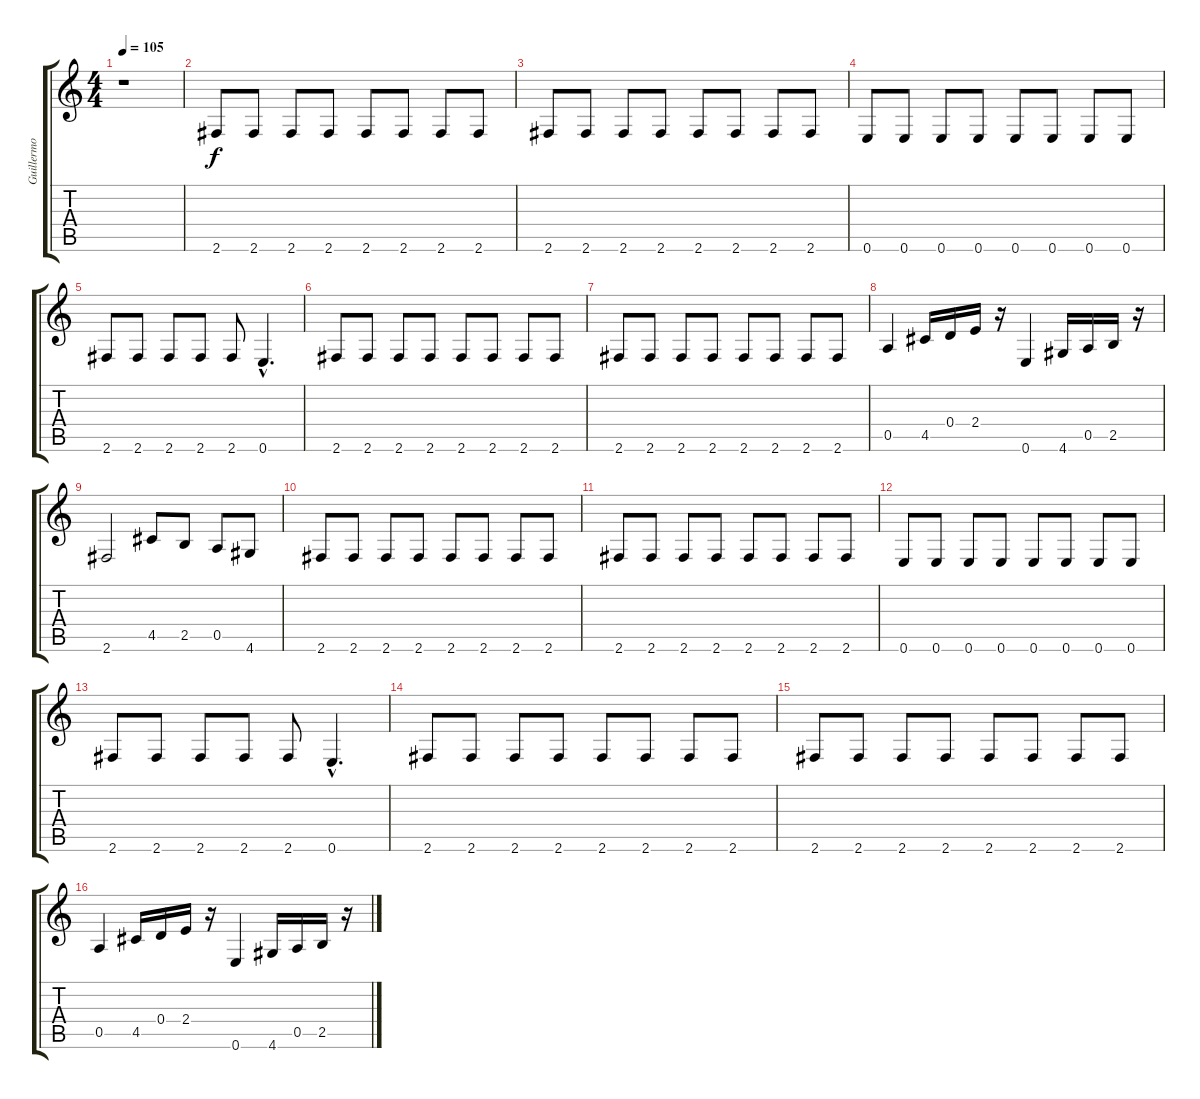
\track ("Guillermo Sanchez" "Guillermo ") {instrument electricbassfinger}
\staff {score tabs}
\tuning (E4 B3 G3 D3 A2 E2) {hide}
\ts (4 4)
\tempo 105
\clef g2
\ks c
r.1{dy f instrument electricbassfinger} |
2.6.8 2.6.8 2.6.8 2.6.8 2.6.8 2.6.8 2.6.8 2.6.8 |
2.6.8 2.6.8 2.6.8 2.6.8 2.6.8 2.6.8 2.6.8 2.6.8 |
0.6.8 0.6.8 0.6.8 0.6.8 0.6.8 0.6.8 0.6.8 0.6.8 |
2.6.8 2.6.8 2.6.8 2.6.8 2.6.8 0.6{hac}.4{d} |
2.6.8 2.6.8 2.6.8 2.6.8 2.6.8 2.6.8 2.6.8 2.6.8 |
2.6.8 2.6.8 2.6.8 2.6.8 2.6.8 2.6.8 2.6.8 2.6.8 |
0.5.4 4.5.16 0.4.16 2.4.16 r.16 0.6.4 4.6.16 0.5.16 2.5.16 r.16 |
2.6.2 4.5.8 2.5.8 0.5.8 4.6.8 |
2.6.8 2.6.8 2.6.8 2.6.8 2.6.8 2.6.8 2.6.8 2.6.8 |
2.6.8 2.6.8 2.6.8 2.6.8 2.6.8 2.6.8 2.6.8 2.6.8 |
0.6.8 0.6.8 0.6.8 0.6.8 0.6.8 0.6.8 0.6.8 0.6.8 |
2.6.8 2.6.8 2.6.8 2.6.8 2.6.8 0.6{hac}.4{d} |
2.6.8 2.6.8 2.6.8 2.6.8 2.6.8 2.6.8 2.6.8 2.6.8 |
2.6.8 2.6.8 2.6.8 2.6.8 2.6.8 2.6.8 2.6.8 2.6.8 |
0.5.4 4.5.16 0.4.16 2.4.16 r.16 0.6.4 4.6.16 0.5.16 2.5.16 r.16
